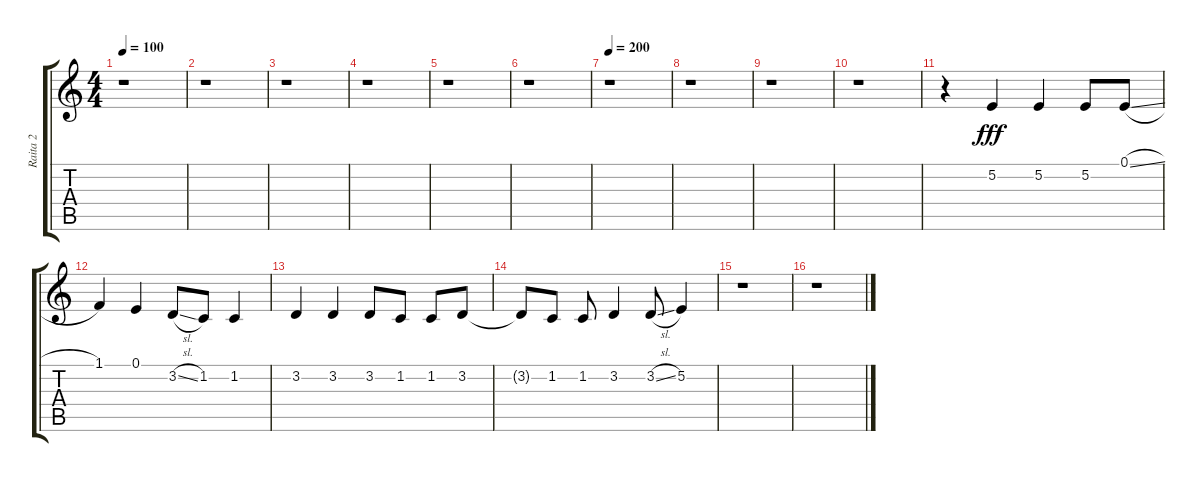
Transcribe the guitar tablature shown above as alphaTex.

\track ("Raita 2" "Raita 2") {instrument tenorsax}
\staff {score tabs}
\tuning (E4 B3 G3 D3 A2 E2) {hide}
\ts (4 4)
\tempo 100
\clef g2
\ks c
r.1{dy fff instrument tenorsax} |
r.1 |
r.1 |
r.1 |
r.1 |
r.1 |
\tempo 200
r.1 |
r.1 |
r.1 |
r.1 |
r.4 5.2.4 5.2.4 5.2.8 0.1{sl}.8 |
1.1.4 0.1.4 3.2{sl}.8 1.2.8 1.2.4 |
3.2.4 3.2.4 3.2.8 1.2.8 1.2.8 3.2.8 |
3.2{t}.8 1.2.8 1.2.8 3.2.4 3.2{sl}.8 5.2.4 |
r.1 |
r.1
